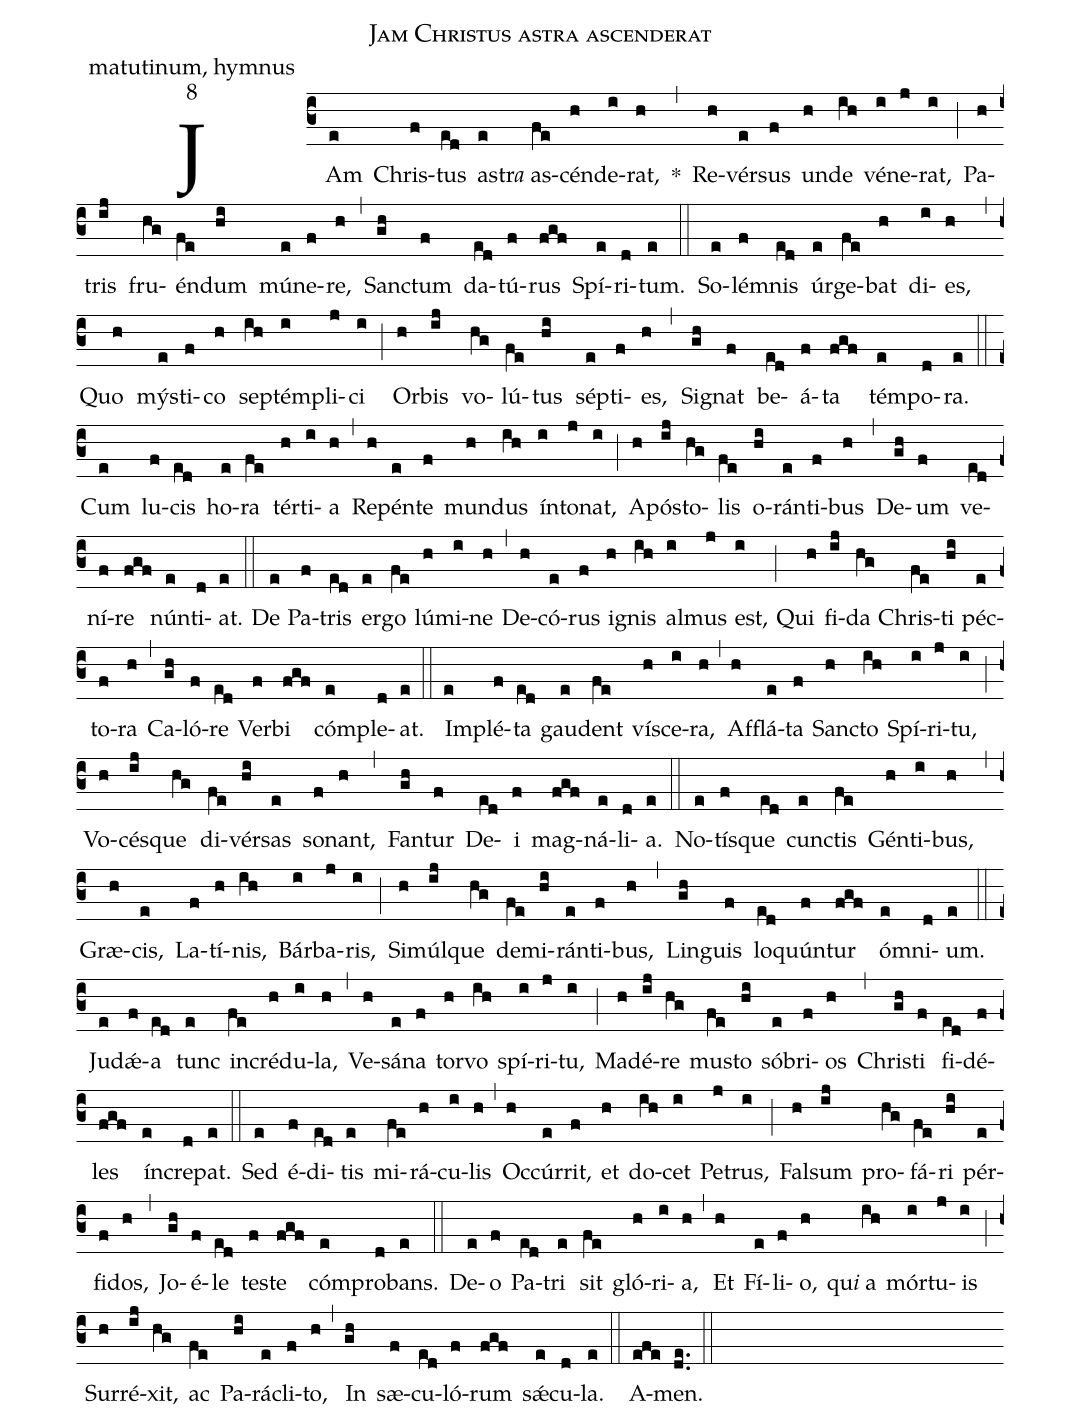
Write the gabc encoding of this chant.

name: Jam Christus astra ascenderat;
office-part: matutinum, hymnus;
mode: 8;
%%
(c3)
JAm(e) Chris(f)tus(ed) as(e)tr<i>a</i> {as}(fe)cén(h)de(i)rat,(h) *(,)
Re(h)vér(e)sus(f) un(h)de(ih) vé(i)ne(j)rat,(i) (;)
Pa(h)tris(ij) fru(hg)én(fe)dum(hi) mú(e)ne(f)re,(h) (,)
San(gh)ctum(f) da(ed)tú(f)rus(fgf) Spí(e)ri(d)tum.(e) (::)

So(e)lém(f)nis(ed) úr(e)ge(fe)bat(h) di(i)es,(h) (,)
Quo(h) mýs(e)ti(f)co(h) sep(ih)tém(i)pli(j)ci(i) (;)
Or(h)bis(ij) vo(hg)lú(fe)tus(hi) sép(e)ti(f)es,(h) (,)
Sig(gh)nat(f) be(ed)á(f)ta(fgf) tém(e)po(d)ra.(e) (::)

Cum(e) lu(f)cis(ed) ho(e)ra(fe) tér(h)ti(i)a(h) (,)
Re(h)pén(e)te(f) mun(h)dus(ih) ín(i)to(j)nat,(i) (;)
A(h)pós(ij)to(hg)lis(fe) o(hi)rán(e)ti(f)bus(h) (,)
De(gh)um(f) ve(ed)ní(f)re(fgf) nún(e)ti(d)at.(e) (::)

De(e) Pa(f)tris(ed) er(e)go(fe) lú(h)mi(i)ne(h) (,)
De(h)có(e)rus(f) ig(h)nis(ih) al(i)mus(j) est,(i) (;)
Qui(h) fi(ij)da(hg) Chris(fe)ti(hi) péc(e)to(f)ra(h) (,)
Ca(gh)ló(f)re(ed) Ver(f)bi(fgf) cóm(e)ple(d)at.(e) (::)

Im(e)plé(f)ta(ed) gau(e)dent(fe) vís(h)ce(i)ra,(h) (,)
Af(h)flá(e)ta(f) San(h)cto(ih) Spí(i)ri(j)tu,(i) (;)
Vo(h)cés(ij)que(hg) di(fe)vér(hi)sas(e) so(f)nant,(h) (,)
Fan(gh)tur(f) De(ed)i(f) mag(fgf)ná(e)li(d)a.(e) (::)

No(e)tís(f)que(ed) cun(e)ctis(fe) Gén(h)ti(i)bus,(h) (,)
Græ(h)cis,(e) La(f)tí(h)nis,(ih) Bár(i)ba(j)ris,(i) (;)
Si(h)múl(ij)que(hg) de(fe)mi(hi)rán(e)ti(f)bus,(h) (,)
Lin(gh)guis(f) lo(ed)quún(f)tur(fgf) óm(e)ni(d)um.(e) (::)

Ju(e)dǽ(f)a(ed) tunc(e) in(fe)cré(h)du(i)la,(h) (,)
Ve(h)sá(e)na(f) tor(h)vo(ih) spí(i)ri(j)tu,(i) (;)
Ma(h)dé(ij)re(hg) mus(fe)to(hi) só(e)bri(f)os(h) (,)
Chris(gh)ti(f) fi(ed)dé(f)les(fgf) ín(e)cre(d)pat.(e) (::)

Sed(e) é(f)di(ed)tis(e) mi(fe)rá(h)cu(i)lis(h) (,)
Oc(h)cúr(e)rit,(f) et(h) do(ih)cet(i) Pet(j)rus,(i) (;)
Fal(h)sum(ij) pro(hg)fá(fe)ri(hi) pér(e)fi(f)dos,(h) (,)
Jo(gh)é(f)le(ed) tes(f)te(fgf) cóm(e)pro(d)bans.(e) (::)

De(e)o(f) Pa(ed)tri(e) sit(fe) gló(h)ri(i)a,(h) (,)
Et(h) Fí(e)li(f)o,(h) qu<i>i</i> {a}(ih) mór(i)tu(j)is(i) (;)
Sur(h)ré(ij)xit,(hg) ac(fe) Pa(hi)rá(e)cli(f)to,(h) (,)
In(gh) sæ(f)cu(ed)ló(f)rum(fgf) sǽ(e)cu(d)la.(e) (::)

A(efe)men.(d.e.) (::)
